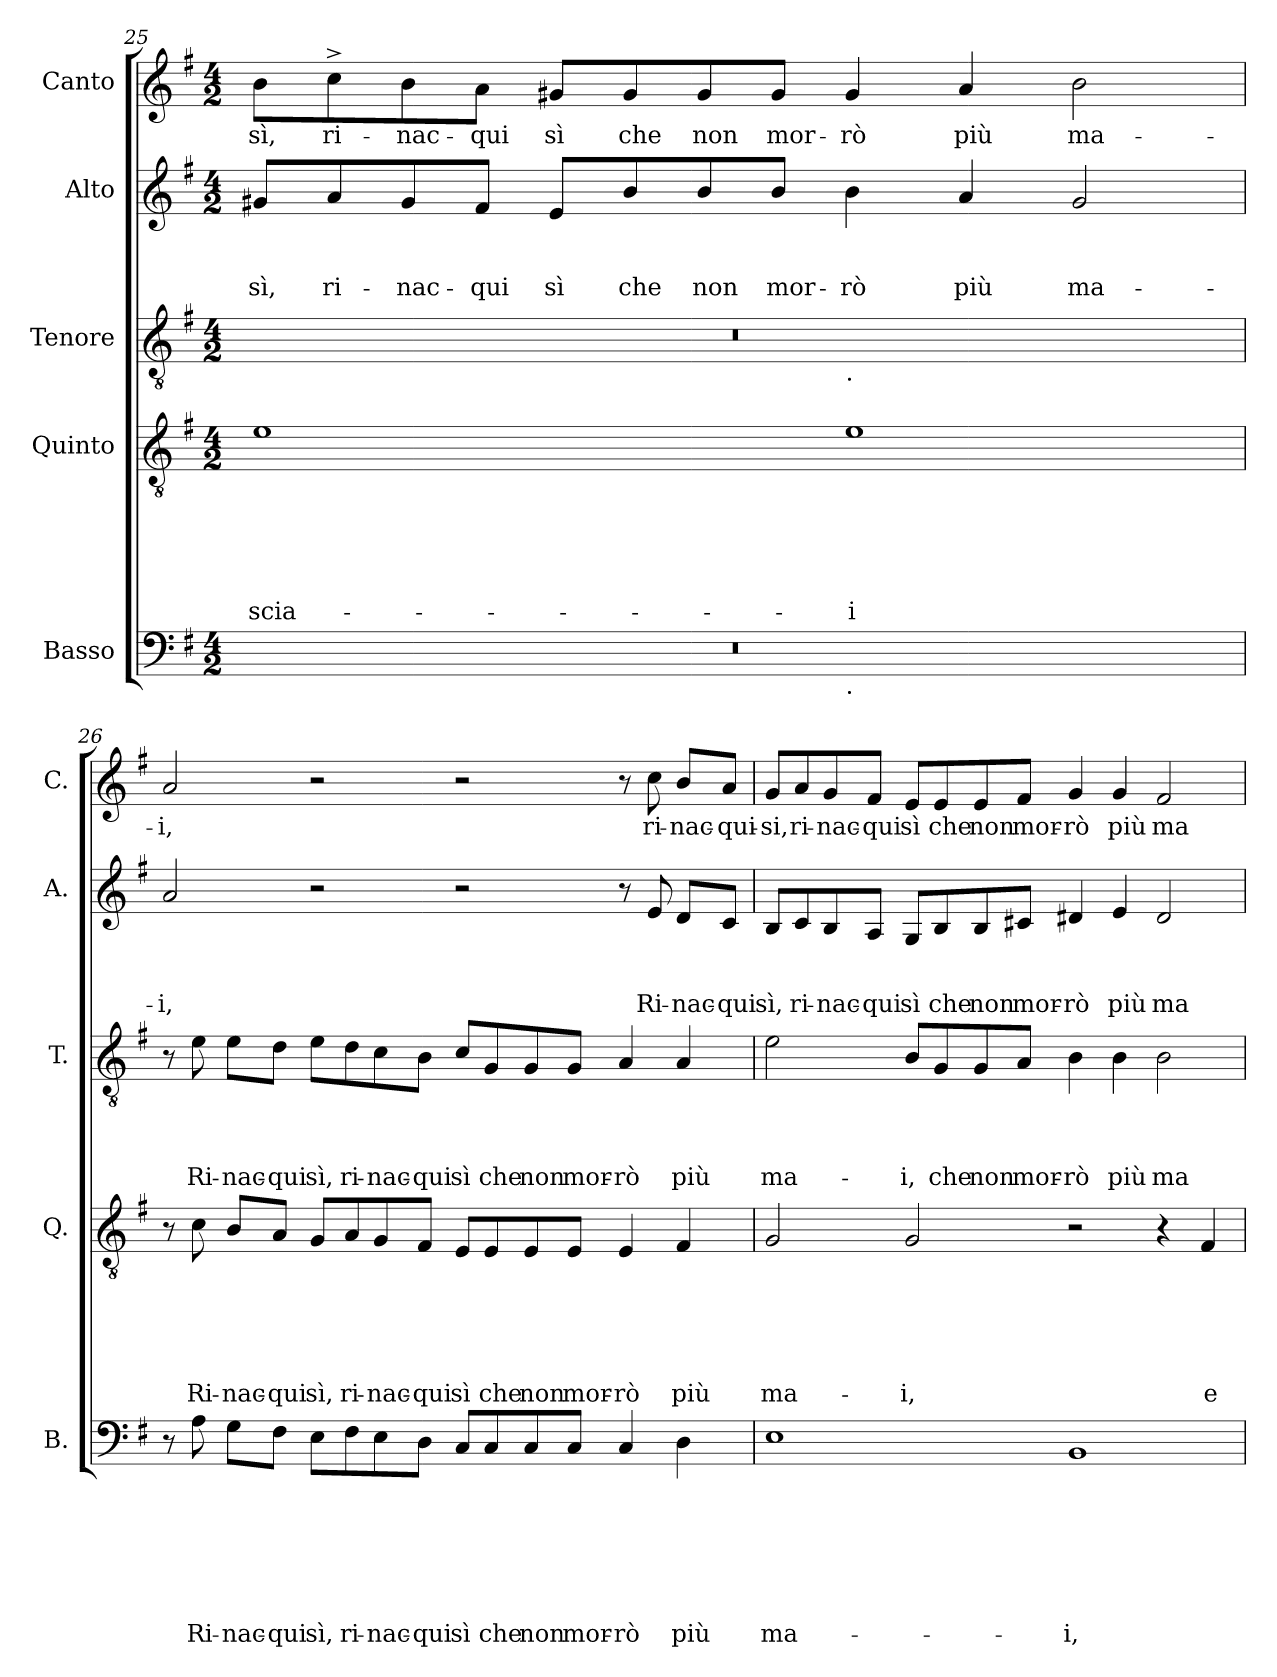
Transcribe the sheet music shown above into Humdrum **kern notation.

**kern	**text	**text	**text	**text	**text	**text	**text	**kern	**text	**text	**text	**text	**text	**text	**kern	**text	**text	**text	**text	**kern	**text	**text	**text	**kern	**text
*part5	*part5	*part5	*part5	*part5	*part5	*part5	*part5	*part4	*part4	*part4	*part4	*part4	*part4	*part4	*part3	*part3	*part3	*part3	*part3	*part2	*part2	*part2	*part2	*part1	*part1
*staff5	*staff5	*staff5	*staff5	*staff5	*staff5	*staff5	*staff5	*staff4	*staff4	*staff4	*staff4	*staff4	*staff4	*staff4	*staff3	*staff3	*staff3	*staff3	*staff3	*staff2	*staff2	*staff2	*staff2	*staff1	*staff1
*I"Basso	*	*	*	*	*	*	*	*I"Quinto	*	*	*	*	*	*	*I"Tenore	*	*	*	*	*I"Alto	*	*	*	*I"Canto	*
*I'B.	*	*	*	*	*	*	*	*I'Q.	*	*	*	*	*	*	*I'T.	*	*	*	*	*I'A.	*	*	*	*I'C.	*
!!LO:LB:g=z
*clefF4	*	*	*	*	*	*	*	*clefGv2	*	*	*	*	*	*	*clefGv2	*	*	*	*	*clefG2	*	*	*	*clefG2	*
*k[f#]	*	*	*	*	*	*	*	*k[f#]	*	*	*	*	*	*	*k[f#]	*	*	*	*	*k[f#]	*	*	*	*k[f#]	*
*G:	*	*	*	*	*	*	*	*G:	*	*	*	*	*	*	*G:	*	*	*	*	*G:	*	*	*	*G:	*
*M4/2	*	*	*	*	*	*	*	*M4/2	*	*	*	*	*	*	*M4/2	*	*	*	*	*M4/2	*	*	*	*M4/2	*
=25	=25	=25	=25	=25	=25	=25	=25	=25	=25	=25	=25	=25	=25	=25	=25	=25	=25	=25	=25	=25	=25	=25	=25	=25	=25
!	!	!	!	!	!	!	!	!	!	!	!	!	!	!LO:LY:b	!	!	!	!	!	!	!	!	!LO:LY:b	!	!LO:LY:b
*^	*	*	*	*	*	*	*	*	*	*	*	*	*	*	*^	*	*	*	*	*	*	*	*	*	*
0r	1ryy	.	.	.	.	.	.	.	1e	.	.	.	.	.	-scia-	0r	1ryy	.	.	.	.	8g#X/L	.	.	sì,	8b\L	sì,
!	!	!	!	!	!	!	!	!	!	!	!	!	!	!	!	!	!	!	!	!	!	!	!	!	!LO:LY:b	!	!LO:LY:b
.	.	.	.	.	.	.	.	.	.	.	.	.	.	.	.	.	.	.	.	.	.	8a/	.	.	ri-	8cc^>\	ri-
!	!	!	!	!	!	!	!	!	!	!	!	!	!	!	!	!	!	!	!	!	!	!	!	!	!LO:LY:b	!	!LO:LY:b
.	.	.	.	.	.	.	.	.	.	.	.	.	.	.	.	.	.	.	.	.	.	8g#/	.	.	-nac-	8b\	-nac-
!	!	!	!	!	!	!	!	!	!	!	!	!	!	!	!	!	!	!	!	!	!	!	!	!	!LO:LY:b	!	!LO:LY:b
.	.	.	.	.	.	.	.	.	.	.	.	.	.	.	.	.	.	.	.	.	.	8f#/J	.	.	-qui	8a\J	-qui
!	!	!	!	!	!	!	!	!	!	!	!	!	!	!	!	!	!	!	!	!	!	!	!	!	!LO:LY:b	!	!LO:LY:b
.	.	.	.	.	.	.	.	.	.	.	.	.	.	.	.	.	.	.	.	.	.	8e/L	.	.	sì	8g#X/L	sì
!	!	!	!	!	!	!	!	!	!	!	!	!	!	!	!	!	!	!	!	!	!	!	!	!	!LO:LY:b	!	!LO:LY:b
.	.	.	.	.	.	.	.	.	.	.	.	.	.	.	.	.	.	.	.	.	.	8b/	.	.	che	8g#/	che
!	!	!	!	!	!	!	!	!	!	!	!	!	!	!	!	!	!	!	!	!	!	!	!	!	!LO:LY:b	!	!LO:LY:b
.	.	.	.	.	.	.	.	.	.	.	.	.	.	.	.	.	.	.	.	.	.	8b/	.	.	non	8g#/	non
!	!	!	!	!	!	!	!	!	!	!	!	!	!	!	!	!	!	!	!	!	!	!	!	!	!LO:LY:b	!	!LO:LY:b
.	.	.	.	.	.	.	.	.	.	.	.	.	.	.	.	.	.	.	.	.	.	8b/J	.	.	mor-	8g#/J	mor-
!	!	!	!	!	!	!	!	!	!	!	!	!	!	!	!	!	!LO:TX:b:t=.	!	!	!	!	!	!	!	!	!	!
!	!LO:TX:b:t=.	!	!	!	!	!	!	!	!	!	!	!	!	!	!	!	!	!	!	!	!	!	!	!	!	!	!
!	!	!	!	!	!	!	!	!	!	!	!	!	!	!	!LO:LY:b:rj	!	!	!	!	!	!	!	!	!	!LO:LY:b:rj	!	!LO:LY:b:rj
.	1ryy	.	.	.	.	.	.	.	1e	.	.	.	.	.	-i	.	1ryy	.	.	.	.	4b\	.	.	-rò	4g#/	-rò
!	!	!	!	!	!	!	!	!	!	!	!	!	!	!	!	!	!	!	!	!	!	!	!	!	!LO:LY:b	!	!LO:LY:b
.	.	.	.	.	.	.	.	.	.	.	.	.	.	.	.	.	.	.	.	.	.	4a/	.	.	più	4a/	più
!	!	!	!	!	!	!	!	!	!	!	!	!	!	!	!	!	!	!	!	!	!	!	!	!	!LO:LY:b	!	!LO:LY:b
.	.	.	.	.	.	.	.	.	.	.	.	.	.	.	.	.	.	.	.	.	.	2g#/	.	.	ma-	2b\	ma-
=26	=26	=26	=26	=26	=26	=26	=26	=26	=26	=26	=26	=26	=26	=26	=26	=26	=26	=26	=26	=26	=26	=26	=26	=26	=26	=26	=26
!	!	!	!	!	!	!	!	!	!	!	!	!	!	!	!	!	!	!	!	!	!	!	!	!	!LO:LY:b	!	!LO:LY:b
*v	*v	*	*	*	*	*	*	*	*	*	*	*	*	*	*	*v	*v	*	*	*	*	*	*	*	*	*	*
8r	.	.	.	.	.	.	.	8r	.	.	.	.	.	.	8r	.	.	.	.	2a/	.	.	-i,	2a/	-i,
!	!	!	!	!	!	!	!LO:LY:b	!	!	!	!	!	!	!LO:LY:b	!	!	!	!	!LO:LY:b	!	!	!	!	!	!
8A\	.	.	.	.	.	.	Ri-	8c\	.	.	.	.	.	Ri-	8e\	.	.	.	Ri-	.	.	.	.	.	.
!	!	!	!	!	!	!	!LO:LY:b	!	!	!	!	!	!	!LO:LY:b	!	!	!	!	!LO:LY:b	!	!	!	!	!	!
8G\L	.	.	.	.	.	.	-nac-	8B/L	.	.	.	.	.	-nac-	8e\L	.	.	.	-nac-	.	.	.	.	.	.
!	!	!	!	!	!	!	!LO:LY:b:rj	!	!	!	!	!	!	!LO:LY:b:rj	!	!	!	!	!LO:LY:b:rj	!	!	!	!	!	!
8F#\J	.	.	.	.	.	.	-qui	8A/J	.	.	.	.	.	-qui	8d\J	.	.	.	-qui	.	.	.	.	.	.
!	!	!	!	!	!	!	!LO:LY:b	!	!	!	!	!	!	!LO:LY:b	!	!	!	!	!LO:LY:b	!	!	!	!	!	!
8E\L	.	.	.	.	.	.	sì,	8G/L	.	.	.	.	.	sì,	8e\L	.	.	.	sì,	2r	.	.	.	2r	.
!	!	!	!	!	!	!	!LO:LY:b	!	!	!	!	!	!	!LO:LY:b	!	!	!	!	!LO:LY:b	!	!	!	!	!	!
8F#\	.	.	.	.	.	.	ri-	8A/	.	.	.	.	.	ri-	8d\	.	.	.	ri-	.	.	.	.	.	.
!	!	!	!	!	!	!	!LO:LY:b	!	!	!	!	!	!	!LO:LY:b	!	!	!	!	!LO:LY:b	!	!	!	!	!	!
8E\	.	.	.	.	.	.	-nac-	8G/	.	.	.	.	.	-nac-	8c\	.	.	.	-nac-	.	.	.	.	.	.
!	!	!	!	!	!	!	!LO:LY:b	!	!	!	!	!	!	!LO:LY:b:rj	!	!	!	!	!LO:LY:b	!	!	!	!	!	!
8D\J	.	.	.	.	.	.	-qui	8F#/J	.	.	.	.	.	-qui	8B\J	.	.	.	-qui	.	.	.	.	.	.
!	!	!	!	!	!	!	!LO:LY:b	!	!	!	!	!	!	!LO:LY:b	!	!	!	!	!LO:LY:b	!	!	!	!	!	!
8C/L	.	.	.	.	.	.	sì	8E/L	.	.	.	.	.	sì	8c/L	.	.	.	sì	2r	.	.	.	2r	.
!	!	!	!	!	!	!	!LO:LY:b	!	!	!	!	!	!	!LO:LY:b	!	!	!	!	!LO:LY:b	!	!	!	!	!	!
8C/	.	.	.	.	.	.	che	8E/	.	.	.	.	.	che	8G/	.	.	.	che	.	.	.	.	.	.
!	!	!	!	!	!	!	!LO:LY:b	!	!	!	!	!	!	!LO:LY:b	!	!	!	!	!LO:LY:b	!	!	!	!	!	!
8C/	.	.	.	.	.	.	non	8E/	.	.	.	.	.	non	8G/	.	.	.	non	.	.	.	.	.	.
!	!	!	!	!	!	!	!LO:LY:b	!	!	!	!	!	!	!LO:LY:b	!	!	!	!	!LO:LY:b	!	!	!	!	!	!
8C/J	.	.	.	.	.	.	mor-	8E/J	.	.	.	.	.	mor-	8G/J	.	.	.	mor-	.	.	.	.	.	.
!	!	!	!	!	!	!	!LO:LY:b:rj	!	!	!	!	!	!	!LO:LY:b:rj	!	!	!	!	!LO:LY:b:rj	!	!	!	!	!	!
4C/	.	.	.	.	.	.	-rò	4E/	.	.	.	.	.	-rò	4A/	.	.	.	-rò	8r	.	.	.	8r	.
!	!	!	!	!	!	!	!	!	!	!	!	!	!	!	!	!	!	!	!	!	!	!	!LO:LY:b	!	!LO:LY:b
.	.	.	.	.	.	.	.	.	.	.	.	.	.	.	.	.	.	.	.	8e/	.	.	Ri-	8cc\	ri-
!	!	!	!	!	!	!	!LO:LY:b	!	!	!	!	!	!	!LO:LY:b	!	!	!	!	!LO:LY:b	!	!	!	!LO:LY:b	!	!LO:LY:b
4D\	.	.	.	.	.	.	più	4F#/	.	.	.	.	.	più	4A/	.	.	.	più	8d/L	.	.	-nac-	8b/L	-nac-
!	!	!	!	!	!	!	!	!	!	!	!	!	!	!	!	!	!	!	!	!	!	!	!LO:LY:b:rj	!	!LO:LY:b
.	.	.	.	.	.	.	.	.	.	.	.	.	.	.	.	.	.	.	.	8c/J	.	.	-qui	8a/J	-qui-
!!LO:PB:g=z
=27	=27	=27	=27	=27	=27	=27	=27	=27	=27	=27	=27	=27	=27	=27	=27	=27	=27	=27	=27	=27	=27	=27	=27	=27	=27
!	!	!	!	!	!	!	!LO:LY:b	!	!	!	!	!	!	!LO:LY:b	!	!	!	!	!LO:LY:b	!	!	!	!LO:LY:b	!	!LO:LY:b
1E	.	.	.	.	.	.	ma-	2G/	.	.	.	.	.	ma-	2e\	.	.	.	ma-	8B/L	.	.	sì,	8g/L	-si,
!	!	!	!	!	!	!	!	!	!	!	!	!	!	!	!	!	!	!	!	!	!	!	!LO:LY:b	!	!LO:LY:b
.	.	.	.	.	.	.	.	.	.	.	.	.	.	.	.	.	.	.	.	8c/	.	.	ri-	8a/	ri-
!	!	!	!	!	!	!	!	!	!	!	!	!	!	!	!	!	!	!	!	!	!	!	!LO:LY:b	!	!LO:LY:b
.	.	.	.	.	.	.	.	.	.	.	.	.	.	.	.	.	.	.	.	8B/	.	.	-nac-	8g/	-nac-
!	!	!	!	!	!	!	!	!	!	!	!	!	!	!	!	!	!	!	!	!	!	!	!LO:LY:b	!	!LO:LY:b
.	.	.	.	.	.	.	.	.	.	.	.	.	.	.	.	.	.	.	.	8A/J	.	.	-qui	8f#/J	-qui
!	!	!	!	!	!	!	!	!	!	!	!	!	!	!LO:LY:b	!	!	!	!	!LO:LY:b	!	!	!	!LO:LY:b	!	!LO:LY:b
.	.	.	.	.	.	.	.	2G/	.	.	.	.	.	-i,	8B/L	.	.	.	-i,	8G/L	.	.	sì	8e/L	sì
!	!	!	!	!	!	!	!	!	!	!	!	!	!	!	!	!	!	!	!LO:LY:b	!	!	!	!LO:LY:b	!	!LO:LY:b
.	.	.	.	.	.	.	.	.	.	.	.	.	.	.	8G/	.	.	.	che	8B/	.	.	che	8e/	che
!	!	!	!	!	!	!	!	!	!	!	!	!	!	!	!	!	!	!	!LO:LY:b	!	!	!	!LO:LY:b	!	!LO:LY:b
.	.	.	.	.	.	.	.	.	.	.	.	.	.	.	8G/	.	.	.	non	8B/	.	.	non	8e/	non
!	!	!	!	!	!	!	!	!	!	!	!	!	!	!	!	!	!	!	!LO:LY:b	!	!	!	!LO:LY:b	!	!LO:LY:b
.	.	.	.	.	.	.	.	.	.	.	.	.	.	.	8A/J	.	.	.	mor-	8c#X/J	.	.	mor-	8f#/J	mor-
!	!	!	!	!	!	!	!LO:LY:b	!	!	!	!	!	!	!	!	!	!	!	!LO:LY:b	!	!	!	!LO:LY:b	!	!LO:LY:b
1BB	.	.	.	.	.	.	-i,	2r	.	.	.	.	.	.	4B\	.	.	.	-rò	4d#X/	.	.	-rò	4g/	-rò
!	!	!	!	!	!	!	!	!	!	!	!	!	!	!	!	!	!	!	!LO:LY:b	!	!	!	!LO:LY:b	!	!LO:LY:b
.	.	.	.	.	.	.	.	.	.	.	.	.	.	.	4B\	.	.	.	più	4e/	.	.	più	4g/	più
!	!	!	!	!	!	!	!	!	!	!	!	!	!	!	!	!	!	!	!LO:LY:b	!	!	!	!LO:LY:b	!	!LO:LY:b
.	.	.	.	.	.	.	.	4r	.	.	.	.	.	.	2B\	.	.	.	ma-	2d#/	.	.	ma-	2f#/	ma-
!	!	!	!	!	!	!	!	!	!	!	!	!	!	!LO:LY:b	!	!	!	!	!	!	!	!	!	!	!
.	.	.	.	.	.	.	.	4F#/	.	.	.	.	.	e	.	.	.	.	.	.	.	.	.	.	.
=	=	=	=	=	=	=	=	=	=	=	=	=	=	=	=	=	=	=	=	=	=	=	=	=	=
*-	*-	*-	*-	*-	*-	*-	*-	*-	*-	*-	*-	*-	*-	*-	*-	*-	*-	*-	*-	*-	*-	*-	*-	*-	*-
